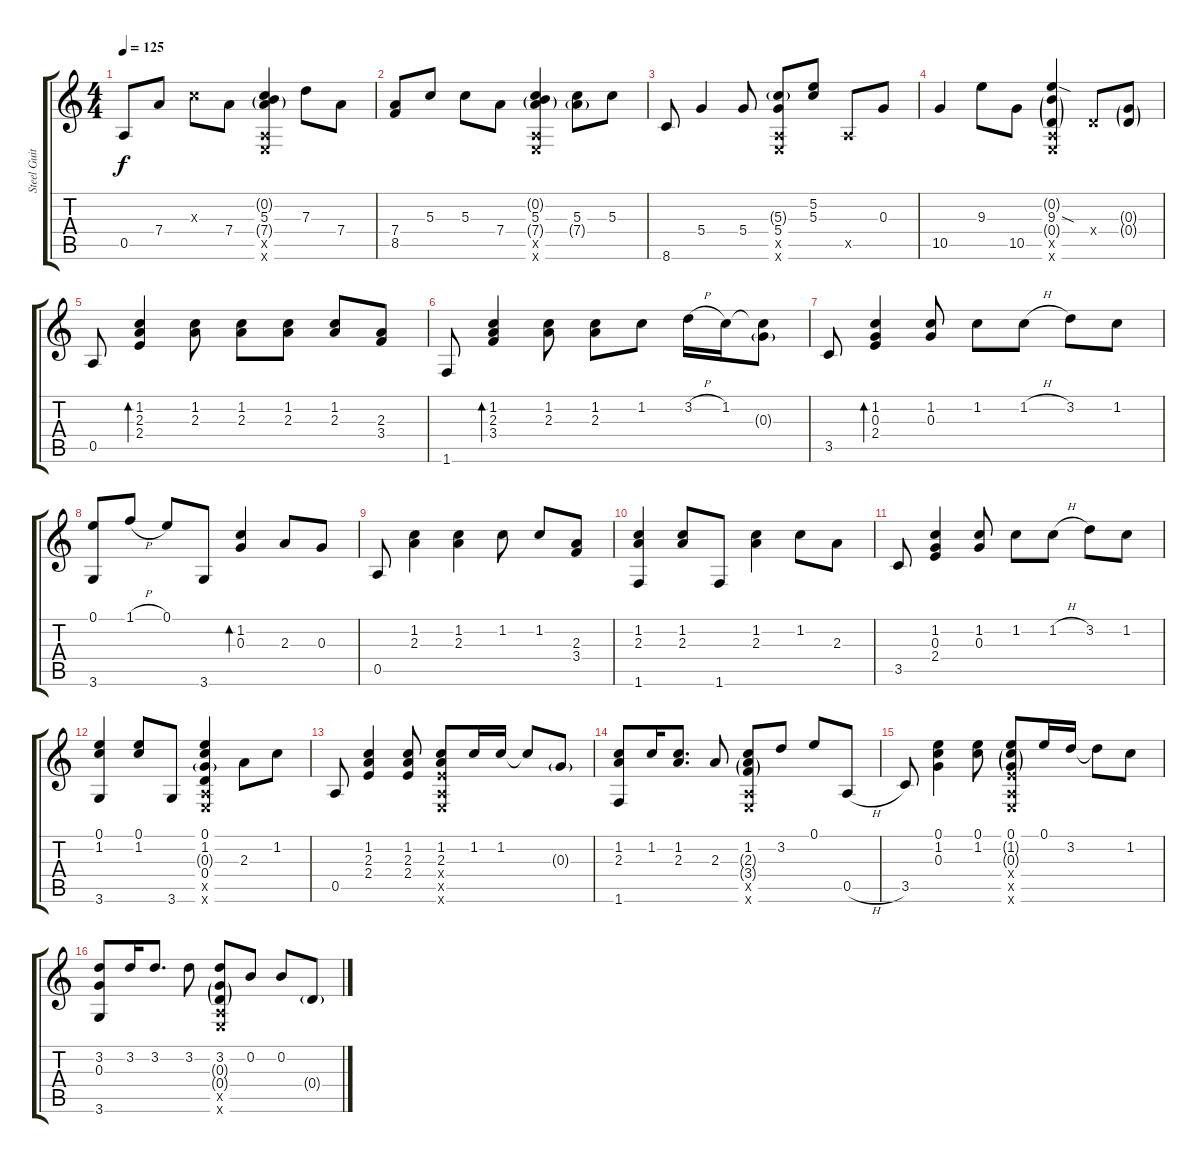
\track ("Steel Guitar" "Steel Guit") {instrument acousticguitarsteel}
\staff {score tabs}
\tuning (E4 B3 G3 D3 A2 E2) {hide}
\ts (4 4)
\tempo 125
\clef g2
\ks c
0.5.8{dy f} 7.4.8 5.3{x}.8 7.4.8 (0.2{g} 5.3 7.4{g} 0.5{x} 0.6{x}).4 7.3.8 7.4.8 |
(7.4 8.5).8 5.3.8 5.3.8 7.4.8 (0.2{g} 5.3 7.4{g} 0.5{x} 0.6{x}).4 (5.3 7.4{g}).8 5.3.8 |
8.6.8 5.4.4 5.4.8 (5.3{g} 5.4 0.5{x} 0.6{x}).8 (5.2 5.3).8 0.5{x}.8 0.3.8 |
10.5.4 9.3.8 10.5.8 (0.2{g} 9.3{sod} 0.4{g} 0.5{x} 0.6{x}).4 0.4{x}.8 (0.3{g} 0.4{g}).8 |
0.5.8 (1.2 2.3 2.4).4{bd 120} (1.2 2.3).8 (1.2 2.3).8 (1.2 2.3).8 (1.2 2.3).8 (2.3 3.4).8 |
1.6.8 (1.2 2.3 3.4).4{bd 120} (1.2 2.3).8 (1.2 2.3).8 1.2.8 3.2{h}.16 1.2.16 (1.2{t} 0.3{g}).8 |
3.5.8 (1.2 0.3 2.4).4{bd 120} (1.2 0.3).8 1.2.8 1.2{h}.8 3.2.8 1.2.8 |
(0.1 3.6).8 1.1{h}.8 0.1.8 3.6.8 (1.2 0.3).4{bd 120} 2.3.8 0.3.8 |
0.5.8 (1.2 2.3).4 (1.2 2.3).4 1.2.8 1.2.8 (2.3 3.4).8 |
(1.2 2.3 1.6).4 (1.2 2.3).8 1.6.8 (1.2 2.3).4 1.2.8 2.3.8 |
3.5.8 (1.2 0.3 2.4).4 (1.2 0.3).8 1.2.8 1.2{h}.8 3.2.8 1.2.8 |
(0.1 1.2 3.6).4 (0.1 1.2).8 3.6.8 (0.1 1.2 0.3{g} 0.4 0.5{x} 0.6{x}).4 2.3.8 1.2.8 |
0.5.8 (1.2 2.3 2.4).4 (1.2 2.3 2.4).8 (1.2 2.3 2.4{x} 0.5{x} 0.6{x}).8 1.2.16 1.2.16 1.2{t}.8 0.3{g}.8 |
(1.2 2.3 1.6).8 1.2.16 (1.2 2.3).8{d} 2.3.8 (1.2 2.3{g} 3.4{g} 0.5{x} 0.6{x}).8 3.2.8 0.1.8 0.5{h}.8 |
3.5.8 (0.1 1.2 0.3).4 (0.1 1.2).8 (0.1 1.2{g} 0.3{g} 2.4{x} 0.5{x} 0.6{x}).8 0.1.16 3.2.16 3.2{t}.8 1.2.8 |
(3.2 0.3 3.6).8 3.2.16 3.2.8{d} 3.2.8 (3.2 0.3{g} 0.4{g} 0.5{x} 0.6{x}).8 0.2.8 0.2.8 0.4{g}.8
